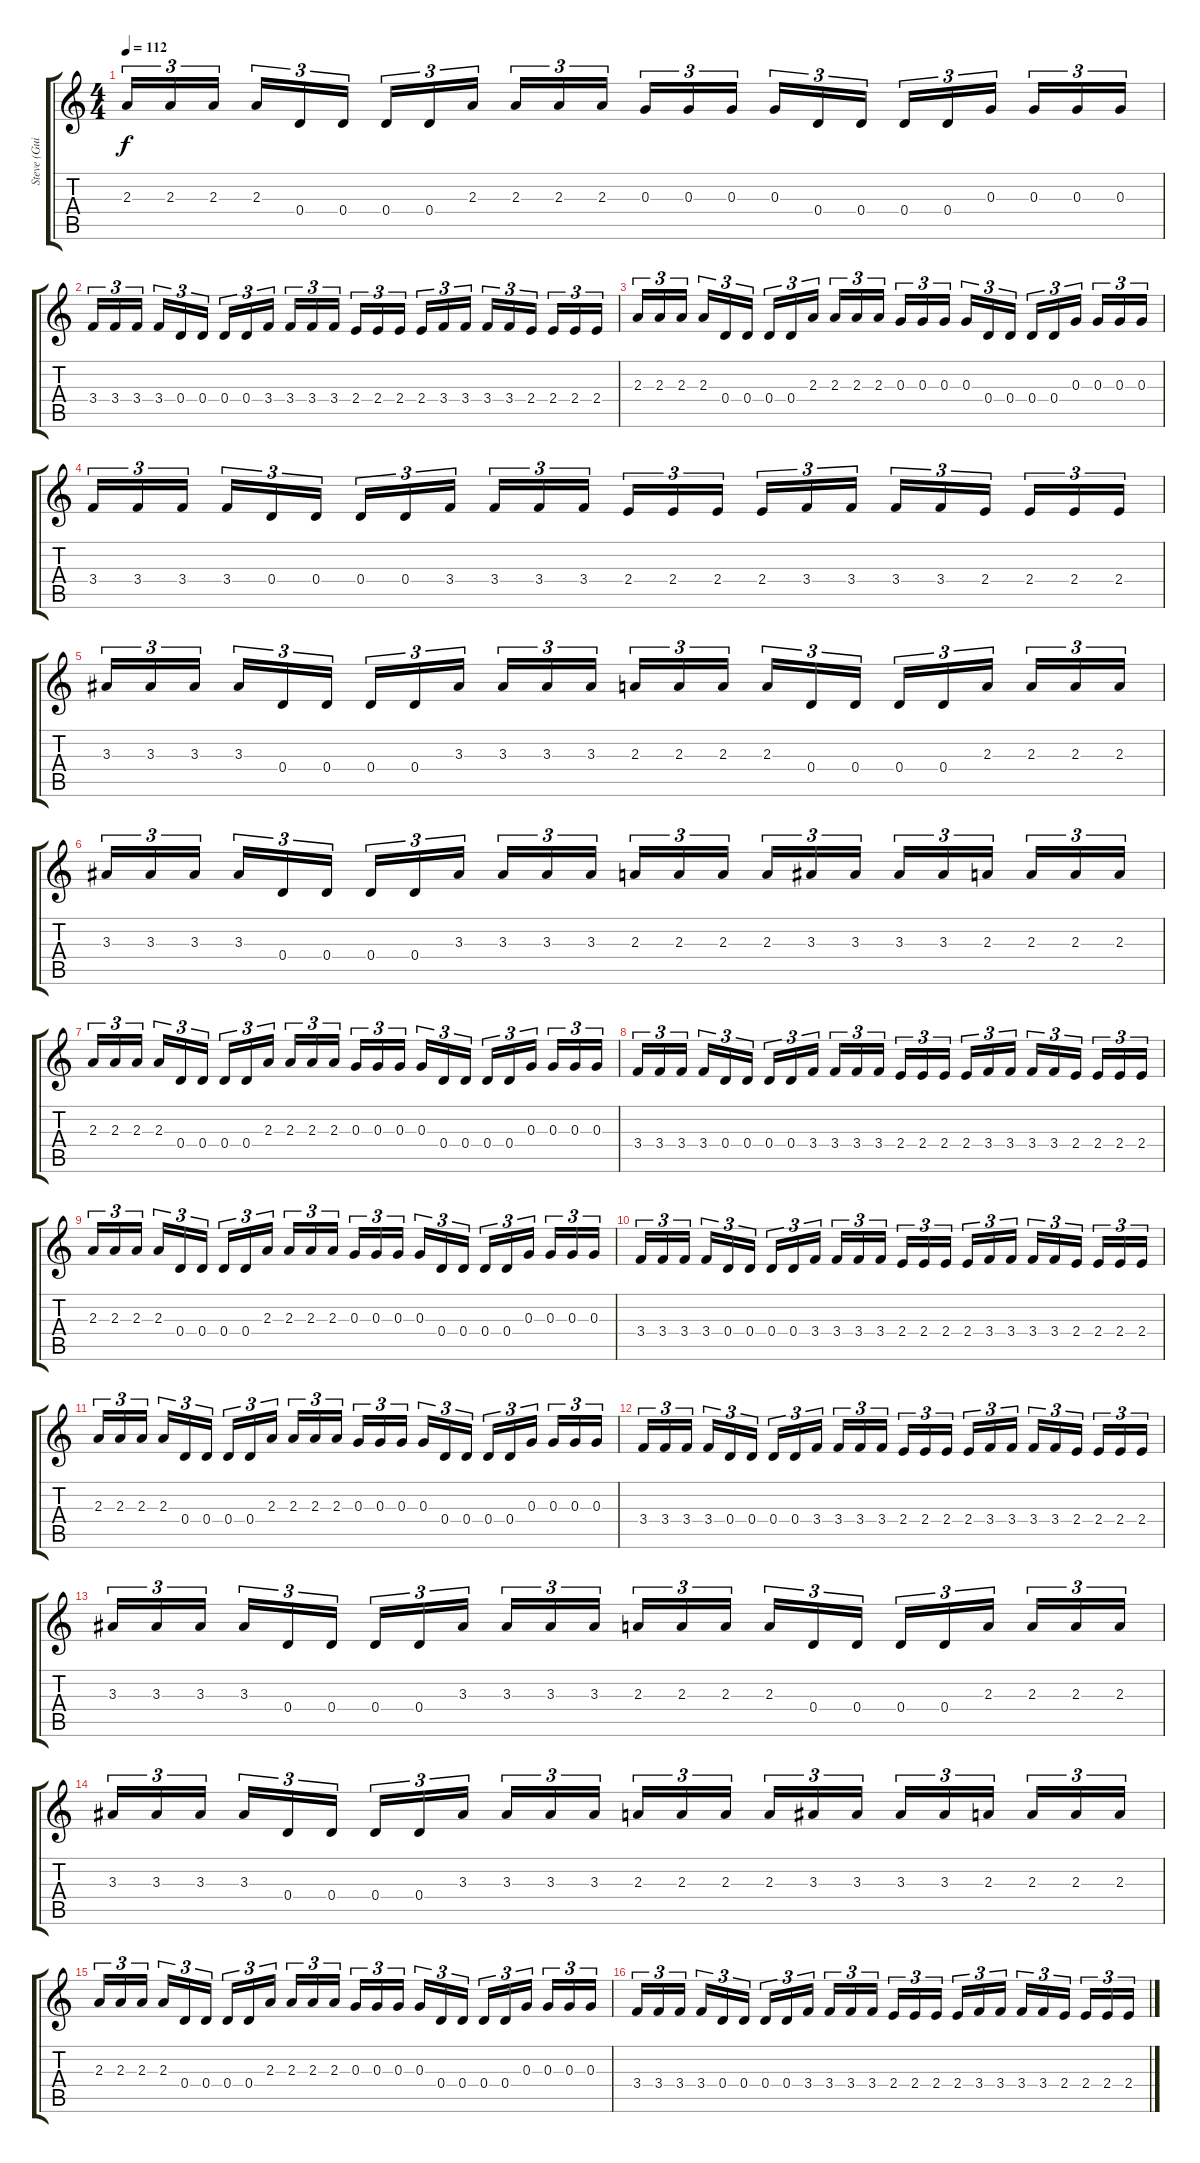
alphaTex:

\track ("Steve (Guitar)" "Steve (Gui") {instrument distortionguitar}
\staff {score tabs}
\tuning (E4 B3 G3 D3 A2 E2) {hide}
\ts (4 4)
\tempo 112
\clef g2
\ks c
2.3.16{tu (3 2) dy f instrument distortionguitar} 2.3.16{tu (3 2)} 2.3.16{tu (3 2)} 2.3.16{tu (3 2)} 0.4.16{tu (3 2)} 0.4.16{tu (3 2)} 0.4.16{tu (3 2)} 0.4.16{tu (3 2)} 2.3.16{tu (3 2)} 2.3.16{tu (3 2)} 2.3.16{tu (3 2)} 2.3.16{tu (3 2)} 0.3.16{tu (3 2)} 0.3.16{tu (3 2)} 0.3.16{tu (3 2)} 0.3.16{tu (3 2)} 0.4.16{tu (3 2)} 0.4.16{tu (3 2)} 0.4.16{tu (3 2)} 0.4.16{tu (3 2)} 0.3.16{tu (3 2)} 0.3.16{tu (3 2)} 0.3.16{tu (3 2)} 0.3.16{tu (3 2)} |
3.4.16{tu (3 2)} 3.4.16{tu (3 2)} 3.4.16{tu (3 2)} 3.4.16{tu (3 2)} 0.4.16{tu (3 2)} 0.4.16{tu (3 2)} 0.4.16{tu (3 2)} 0.4.16{tu (3 2)} 3.4.16{tu (3 2)} 3.4.16{tu (3 2)} 3.4.16{tu (3 2)} 3.4.16{tu (3 2)} 2.4.16{tu (3 2)} 2.4.16{tu (3 2)} 2.4.16{tu (3 2)} 2.4.16{tu (3 2)} 3.4.16{tu (3 2)} 3.4.16{tu (3 2)} 3.4.16{tu (3 2)} 3.4.16{tu (3 2)} 2.4.16{tu (3 2)} 2.4.16{tu (3 2)} 2.4.16{tu (3 2)} 2.4.16{tu (3 2)} |
2.3.16{tu (3 2)} 2.3.16{tu (3 2)} 2.3.16{tu (3 2)} 2.3.16{tu (3 2)} 0.4.16{tu (3 2)} 0.4.16{tu (3 2)} 0.4.16{tu (3 2)} 0.4.16{tu (3 2)} 2.3.16{tu (3 2)} 2.3.16{tu (3 2)} 2.3.16{tu (3 2)} 2.3.16{tu (3 2)} 0.3.16{tu (3 2)} 0.3.16{tu (3 2)} 0.3.16{tu (3 2)} 0.3.16{tu (3 2)} 0.4.16{tu (3 2)} 0.4.16{tu (3 2)} 0.4.16{tu (3 2)} 0.4.16{tu (3 2)} 0.3.16{tu (3 2)} 0.3.16{tu (3 2)} 0.3.16{tu (3 2)} 0.3.16{tu (3 2)} |
3.4.16{tu (3 2)} 3.4.16{tu (3 2)} 3.4.16{tu (3 2)} 3.4.16{tu (3 2)} 0.4.16{tu (3 2)} 0.4.16{tu (3 2)} 0.4.16{tu (3 2)} 0.4.16{tu (3 2)} 3.4.16{tu (3 2)} 3.4.16{tu (3 2)} 3.4.16{tu (3 2)} 3.4.16{tu (3 2)} 2.4.16{tu (3 2)} 2.4.16{tu (3 2)} 2.4.16{tu (3 2)} 2.4.16{tu (3 2)} 3.4.16{tu (3 2)} 3.4.16{tu (3 2)} 3.4.16{tu (3 2)} 3.4.16{tu (3 2)} 2.4.16{tu (3 2)} 2.4.16{tu (3 2)} 2.4.16{tu (3 2)} 2.4.16{tu (3 2)} |
3.3.16{tu (3 2)} 3.3.16{tu (3 2)} 3.3.16{tu (3 2)} 3.3.16{tu (3 2)} 0.4.16{tu (3 2)} 0.4.16{tu (3 2)} 0.4.16{tu (3 2)} 0.4.16{tu (3 2)} 3.3.16{tu (3 2)} 3.3.16{tu (3 2)} 3.3.16{tu (3 2)} 3.3.16{tu (3 2)} 2.3.16{tu (3 2)} 2.3.16{tu (3 2)} 2.3.16{tu (3 2)} 2.3.16{tu (3 2)} 0.4.16{tu (3 2)} 0.4.16{tu (3 2)} 0.4.16{tu (3 2)} 0.4.16{tu (3 2)} 2.3.16{tu (3 2)} 2.3.16{tu (3 2)} 2.3.16{tu (3 2)} 2.3.16{tu (3 2)} |
3.3.16{tu (3 2)} 3.3.16{tu (3 2)} 3.3.16{tu (3 2)} 3.3.16{tu (3 2)} 0.4.16{tu (3 2)} 0.4.16{tu (3 2)} 0.4.16{tu (3 2)} 0.4.16{tu (3 2)} 3.3.16{tu (3 2)} 3.3.16{tu (3 2)} 3.3.16{tu (3 2)} 3.3.16{tu (3 2)} 2.3.16{tu (3 2)} 2.3.16{tu (3 2)} 2.3.16{tu (3 2)} 2.3.16{tu (3 2)} 3.3.16{tu (3 2)} 3.3.16{tu (3 2)} 3.3.16{tu (3 2)} 3.3.16{tu (3 2)} 2.3.16{tu (3 2)} 2.3.16{tu (3 2)} 2.3.16{tu (3 2)} 2.3.16{tu (3 2)} |
2.3.16{tu (3 2)} 2.3.16{tu (3 2)} 2.3.16{tu (3 2)} 2.3.16{tu (3 2)} 0.4.16{tu (3 2)} 0.4.16{tu (3 2)} 0.4.16{tu (3 2)} 0.4.16{tu (3 2)} 2.3.16{tu (3 2)} 2.3.16{tu (3 2)} 2.3.16{tu (3 2)} 2.3.16{tu (3 2)} 0.3.16{tu (3 2)} 0.3.16{tu (3 2)} 0.3.16{tu (3 2)} 0.3.16{tu (3 2)} 0.4.16{tu (3 2)} 0.4.16{tu (3 2)} 0.4.16{tu (3 2)} 0.4.16{tu (3 2)} 0.3.16{tu (3 2)} 0.3.16{tu (3 2)} 0.3.16{tu (3 2)} 0.3.16{tu (3 2)} |
3.4.16{tu (3 2)} 3.4.16{tu (3 2)} 3.4.16{tu (3 2)} 3.4.16{tu (3 2)} 0.4.16{tu (3 2)} 0.4.16{tu (3 2)} 0.4.16{tu (3 2)} 0.4.16{tu (3 2)} 3.4.16{tu (3 2)} 3.4.16{tu (3 2)} 3.4.16{tu (3 2)} 3.4.16{tu (3 2)} 2.4.16{tu (3 2)} 2.4.16{tu (3 2)} 2.4.16{tu (3 2)} 2.4.16{tu (3 2)} 3.4.16{tu (3 2)} 3.4.16{tu (3 2)} 3.4.16{tu (3 2)} 3.4.16{tu (3 2)} 2.4.16{tu (3 2)} 2.4.16{tu (3 2)} 2.4.16{tu (3 2)} 2.4.16{tu (3 2)} |
2.3.16{tu (3 2)} 2.3.16{tu (3 2)} 2.3.16{tu (3 2)} 2.3.16{tu (3 2)} 0.4.16{tu (3 2)} 0.4.16{tu (3 2)} 0.4.16{tu (3 2)} 0.4.16{tu (3 2)} 2.3.16{tu (3 2)} 2.3.16{tu (3 2)} 2.3.16{tu (3 2)} 2.3.16{tu (3 2)} 0.3.16{tu (3 2)} 0.3.16{tu (3 2)} 0.3.16{tu (3 2)} 0.3.16{tu (3 2)} 0.4.16{tu (3 2)} 0.4.16{tu (3 2)} 0.4.16{tu (3 2)} 0.4.16{tu (3 2)} 0.3.16{tu (3 2)} 0.3.16{tu (3 2)} 0.3.16{tu (3 2)} 0.3.16{tu (3 2)} |
3.4.16{tu (3 2)} 3.4.16{tu (3 2)} 3.4.16{tu (3 2)} 3.4.16{tu (3 2)} 0.4.16{tu (3 2)} 0.4.16{tu (3 2)} 0.4.16{tu (3 2)} 0.4.16{tu (3 2)} 3.4.16{tu (3 2)} 3.4.16{tu (3 2)} 3.4.16{tu (3 2)} 3.4.16{tu (3 2)} 2.4.16{tu (3 2)} 2.4.16{tu (3 2)} 2.4.16{tu (3 2)} 2.4.16{tu (3 2)} 3.4.16{tu (3 2)} 3.4.16{tu (3 2)} 3.4.16{tu (3 2)} 3.4.16{tu (3 2)} 2.4.16{tu (3 2)} 2.4.16{tu (3 2)} 2.4.16{tu (3 2)} 2.4.16{tu (3 2)} |
2.3.16{tu (3 2)} 2.3.16{tu (3 2)} 2.3.16{tu (3 2)} 2.3.16{tu (3 2)} 0.4.16{tu (3 2)} 0.4.16{tu (3 2)} 0.4.16{tu (3 2)} 0.4.16{tu (3 2)} 2.3.16{tu (3 2)} 2.3.16{tu (3 2)} 2.3.16{tu (3 2)} 2.3.16{tu (3 2)} 0.3.16{tu (3 2)} 0.3.16{tu (3 2)} 0.3.16{tu (3 2)} 0.3.16{tu (3 2)} 0.4.16{tu (3 2)} 0.4.16{tu (3 2)} 0.4.16{tu (3 2)} 0.4.16{tu (3 2)} 0.3.16{tu (3 2)} 0.3.16{tu (3 2)} 0.3.16{tu (3 2)} 0.3.16{tu (3 2)} |
3.4.16{tu (3 2)} 3.4.16{tu (3 2)} 3.4.16{tu (3 2)} 3.4.16{tu (3 2)} 0.4.16{tu (3 2)} 0.4.16{tu (3 2)} 0.4.16{tu (3 2)} 0.4.16{tu (3 2)} 3.4.16{tu (3 2)} 3.4.16{tu (3 2)} 3.4.16{tu (3 2)} 3.4.16{tu (3 2)} 2.4.16{tu (3 2)} 2.4.16{tu (3 2)} 2.4.16{tu (3 2)} 2.4.16{tu (3 2)} 3.4.16{tu (3 2)} 3.4.16{tu (3 2)} 3.4.16{tu (3 2)} 3.4.16{tu (3 2)} 2.4.16{tu (3 2)} 2.4.16{tu (3 2)} 2.4.16{tu (3 2)} 2.4.16{tu (3 2)} |
3.3.16{tu (3 2)} 3.3.16{tu (3 2)} 3.3.16{tu (3 2)} 3.3.16{tu (3 2)} 0.4.16{tu (3 2)} 0.4.16{tu (3 2)} 0.4.16{tu (3 2)} 0.4.16{tu (3 2)} 3.3.16{tu (3 2)} 3.3.16{tu (3 2)} 3.3.16{tu (3 2)} 3.3.16{tu (3 2)} 2.3.16{tu (3 2)} 2.3.16{tu (3 2)} 2.3.16{tu (3 2)} 2.3.16{tu (3 2)} 0.4.16{tu (3 2)} 0.4.16{tu (3 2)} 0.4.16{tu (3 2)} 0.4.16{tu (3 2)} 2.3.16{tu (3 2)} 2.3.16{tu (3 2)} 2.3.16{tu (3 2)} 2.3.16{tu (3 2)} |
3.3.16{tu (3 2)} 3.3.16{tu (3 2)} 3.3.16{tu (3 2)} 3.3.16{tu (3 2)} 0.4.16{tu (3 2)} 0.4.16{tu (3 2)} 0.4.16{tu (3 2)} 0.4.16{tu (3 2)} 3.3.16{tu (3 2)} 3.3.16{tu (3 2)} 3.3.16{tu (3 2)} 3.3.16{tu (3 2)} 2.3.16{tu (3 2)} 2.3.16{tu (3 2)} 2.3.16{tu (3 2)} 2.3.16{tu (3 2)} 3.3.16{tu (3 2)} 3.3.16{tu (3 2)} 3.3.16{tu (3 2)} 3.3.16{tu (3 2)} 2.3.16{tu (3 2)} 2.3.16{tu (3 2)} 2.3.16{tu (3 2)} 2.3.16{tu (3 2)} |
2.3.16{tu (3 2)} 2.3.16{tu (3 2)} 2.3.16{tu (3 2)} 2.3.16{tu (3 2)} 0.4.16{tu (3 2)} 0.4.16{tu (3 2)} 0.4.16{tu (3 2)} 0.4.16{tu (3 2)} 2.3.16{tu (3 2)} 2.3.16{tu (3 2)} 2.3.16{tu (3 2)} 2.3.16{tu (3 2)} 0.3.16{tu (3 2)} 0.3.16{tu (3 2)} 0.3.16{tu (3 2)} 0.3.16{tu (3 2)} 0.4.16{tu (3 2)} 0.4.16{tu (3 2)} 0.4.16{tu (3 2)} 0.4.16{tu (3 2)} 0.3.16{tu (3 2)} 0.3.16{tu (3 2)} 0.3.16{tu (3 2)} 0.3.16{tu (3 2)} |
3.4.16{tu (3 2)} 3.4.16{tu (3 2)} 3.4.16{tu (3 2)} 3.4.16{tu (3 2)} 0.4.16{tu (3 2)} 0.4.16{tu (3 2)} 0.4.16{tu (3 2)} 0.4.16{tu (3 2)} 3.4.16{tu (3 2)} 3.4.16{tu (3 2)} 3.4.16{tu (3 2)} 3.4.16{tu (3 2)} 2.4.16{tu (3 2)} 2.4.16{tu (3 2)} 2.4.16{tu (3 2)} 2.4.16{tu (3 2)} 3.4.16{tu (3 2)} 3.4.16{tu (3 2)} 3.4.16{tu (3 2)} 3.4.16{tu (3 2)} 2.4.16{tu (3 2)} 2.4.16{tu (3 2)} 2.4.16{tu (3 2)} 2.4.16{tu (3 2)}
